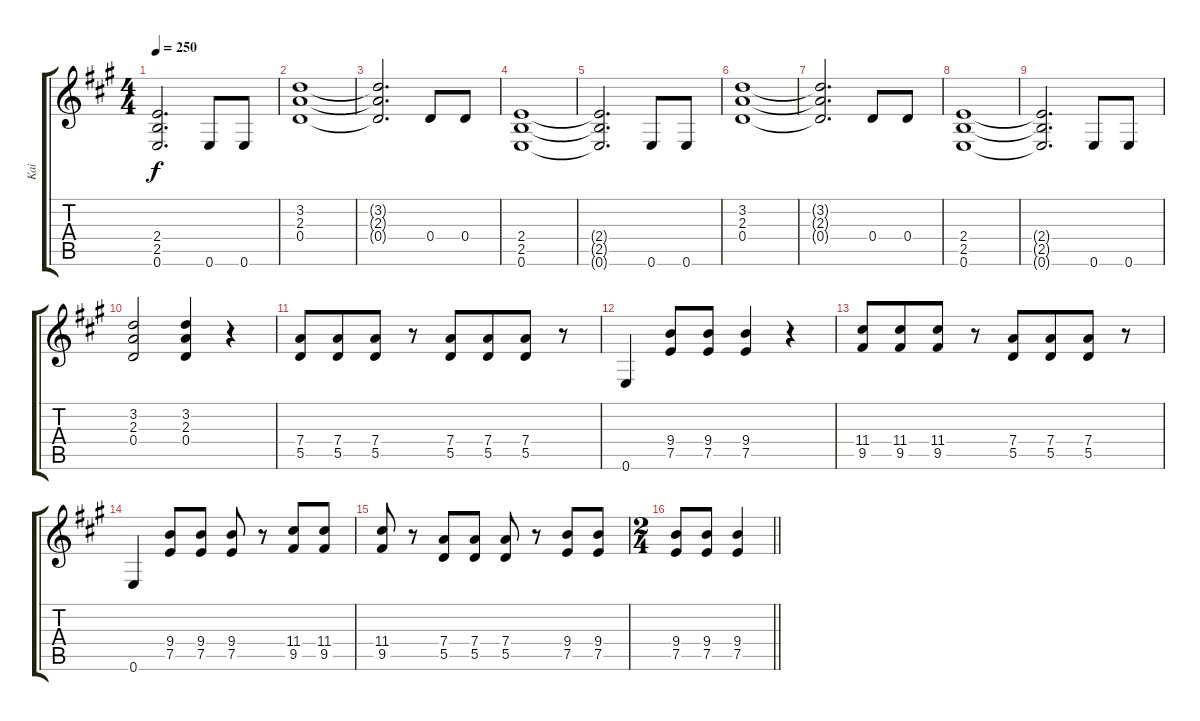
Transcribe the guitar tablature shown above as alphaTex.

\track ("Kai" "Kai") {instrument distortionguitar}
\staff {score tabs}
\tuning (E4 B3 G3 D3 A2 E2) {hide}
\ts (4 4)
\tempo 250
\clef g2
\ks a
(2.4{t} 2.5{t} 0.6{t}).2{d dy f} 0.6.8 0.6.8 |
(3.2 2.3 0.4).1 |
(3.2{t} 2.3{t} 0.4{t}).2{d} 0.4.8 0.4.8 |
(2.4 2.5 0.6).1 |
(2.4{t} 2.5{t} 0.6{t}).2{d} 0.6.8 0.6.8 |
(3.2 2.3 0.4).1 |
(3.2{t} 2.3{t} 0.4{t}).2{d} 0.4.8 0.4.8 |
(2.4 2.5 0.6).1 |
(2.4{t} 2.5{t} 0.6{t}).2{d} 0.6.8 0.6.8 |
(3.2 2.3 0.4).2 (3.2 2.3 0.4).4 r.4 |
(7.4 5.5).8 (7.4 5.5).8{beam merge} (7.4 5.5).8 r.8 (7.4 5.5).8 (7.4 5.5).8{beam merge} (7.4 5.5).8 r.8 |
0.6.4 (9.4 7.5).8 (9.4 7.5).8 (9.4 7.5).4 r.4 |
(11.4 9.5).8 (11.4 9.5).8{beam merge} (11.4 9.5).8 r.8 (7.4 5.5).8 (7.4 5.5).8{beam merge} (7.4 5.5).8 r.8 |
0.6.4 (9.4 7.5).8 (9.4 7.5).8 (9.4 7.5).8 r.8 (11.4 9.5).8 (11.4 9.5).8 |
(11.4 9.5).8 r.8 (7.4 5.5).8 (7.4 5.5).8 (7.4 5.5).8 r.8 (9.4 7.5).8 (9.4 7.5).8 |
\ts (2 4)
\barLineRight lightlight
(9.4 7.5).8 (9.4 7.5).8 (9.4 7.5).4
